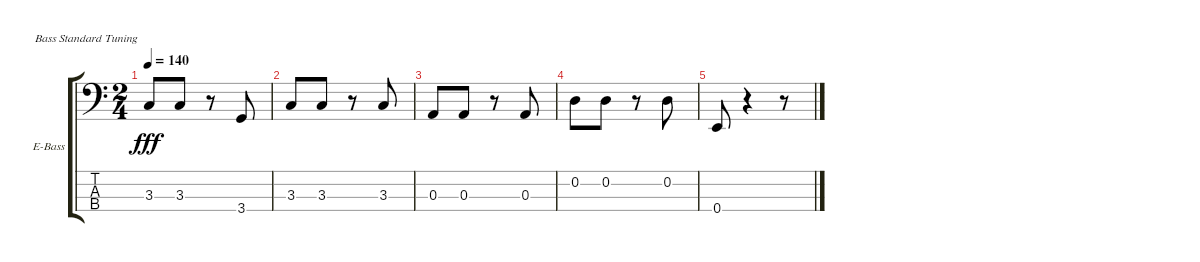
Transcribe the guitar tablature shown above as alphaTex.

\bracketExtendMode groupsimilarinstruments
\firstSystemTrackNameOrientation horizontal
\otherSystemsTrackNameOrientation horizontal
\track ("Бас" "E-Bass") {instrument electricbassfinger}
\staff {score tabs}
\tuning (G2 D2 A1 E1)
\ts (2 4)
\tempo 140
\clef f4
\ks c
3.3.8{dy fff} 3.3.8 r.8 3.4.8 |
3.3.8 3.3.8 r.8 3.3.8 |
0.3.8 0.3.8 r.8 0.3.8 |
0.2.8 0.2.8 r.8 0.2.8 |
0.4.8 r.4 r.8
